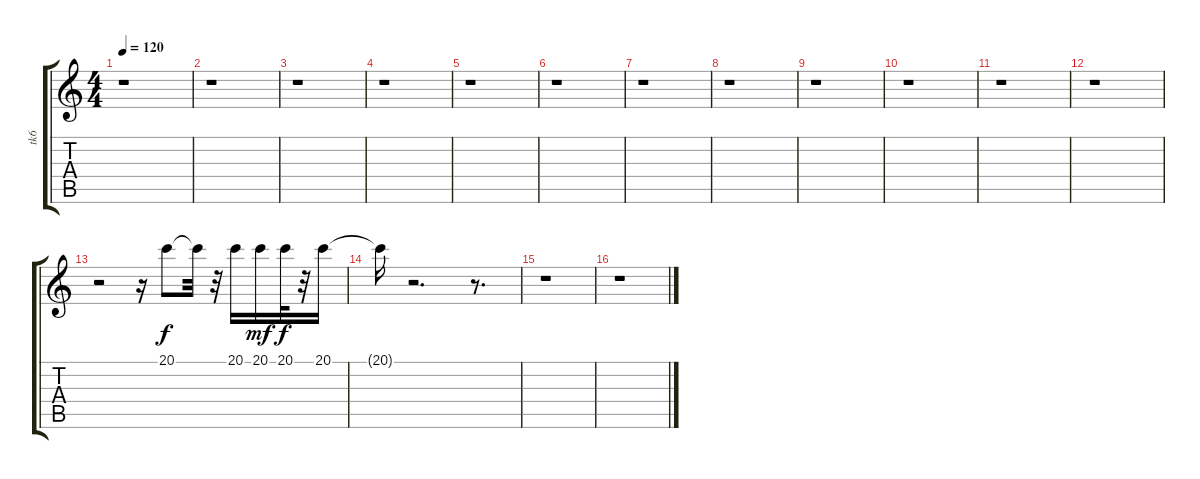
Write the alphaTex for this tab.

\track ("tk6" "tk6") {instrument synthvoice}
\staff {score tabs}
\tuning (E4 B3 G3 D3 A2 E2) {hide}
\ts (4 4)
\tempo 120
\clef g2
\ks c
r.1{dy f} |
r.1 |
r.1 |
r.1 |
r.1 |
r.1 |
r.1 |
r.1 |
r.1 |
r.1 |
r.1 |
r.1 |
r.2 r.16 20.1.8{balance 14} 20.1{t}.32 r.32 20.1.16 20.1.16{dy mf} 20.1.32{dy f} r.32 20.1.16 |
20.1{t}.16 r.2{d} r.8{d} |
r.1 |
r.1
